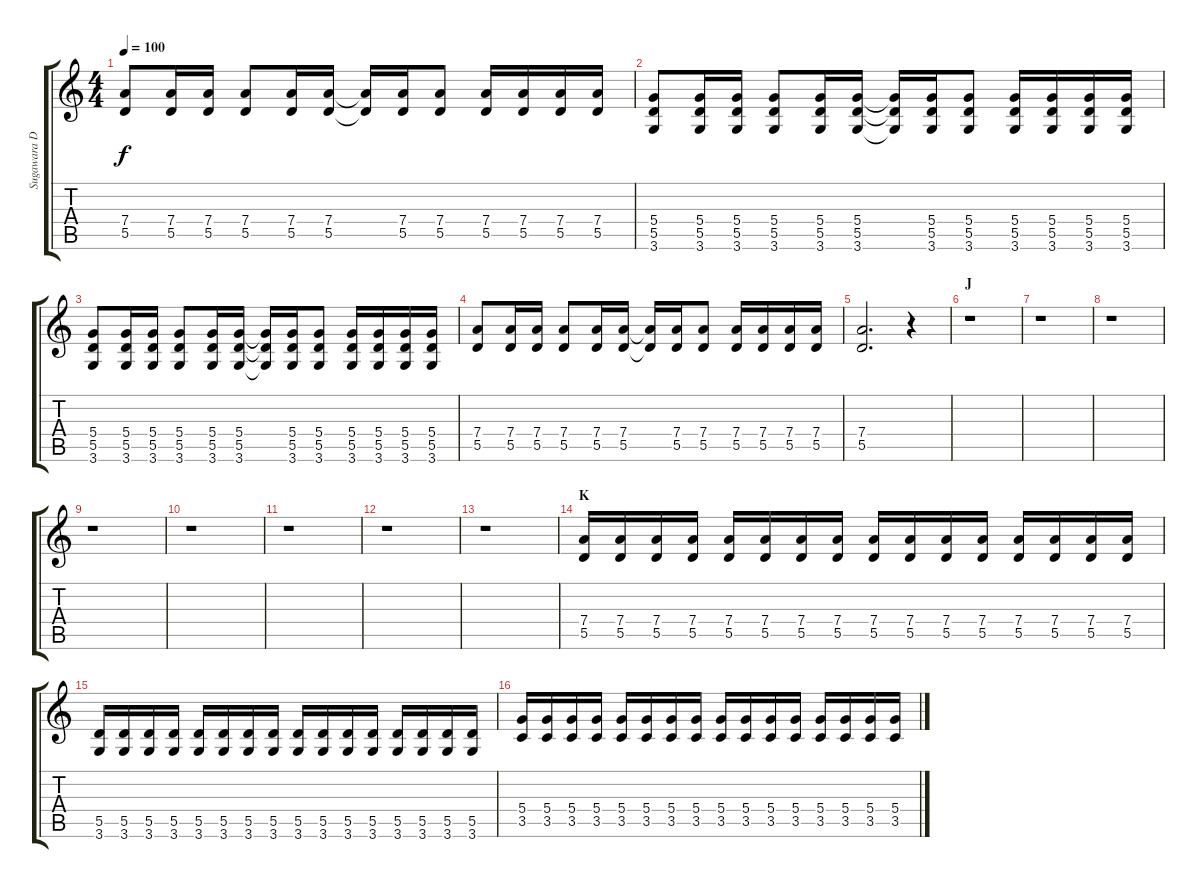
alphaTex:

\track ("Sugawara Distortion" "Sugawara D") {instrument overdrivenguitar}
\staff {score tabs}
\tuning (E4 B3 G3 D3 A2 E2) {hide}
\ts (4 4)
\tempo 100
\clef g2
\ks c
(7.4 5.5).8{dy f} (7.4 5.5).16 (7.4 5.5).16 (7.4 5.5).8 (7.4 5.5).16 (7.4 5.5).16 (7.4{t} 5.5{t}).16 (7.4 5.5).16 (7.4 5.5).8 (7.4 5.5).16 (7.4 5.5).16 (7.4 5.5).16 (7.4 5.5).16 |
(5.4 5.5 3.6).8 (5.4 5.5 3.6).16 (5.4 5.5 3.6).16 (5.4 5.5 3.6).8 (5.4 5.5 3.6).16 (5.4 5.5 3.6).16 (5.4{t} 5.5{t} 3.6{t}).16 (5.4 5.5 3.6).16 (5.4 5.5 3.6).8 (5.4 5.5 3.6).16 (5.4 5.5 3.6).16 (5.4 5.5 3.6).16 (5.4 5.5 3.6).16 |
(5.4 5.5 3.6).8 (5.4 5.5 3.6).16 (5.4 5.5 3.6).16 (5.4 5.5 3.6).8 (5.4 5.5 3.6).16 (5.4 5.5 3.6).16 (5.4{t} 5.5{t} 3.6{t}).16 (5.4 5.5 3.6).16 (5.4 5.5 3.6).8 (5.4 5.5 3.6).16 (5.4 5.5 3.6).16 (5.4 5.5 3.6).16 (5.4 5.5 3.6).16 |
(7.4 5.5).8 (7.4 5.5).16 (7.4 5.5).16 (7.4 5.5).8 (7.4 5.5).16 (7.4 5.5).16 (7.4{t} 5.5{t}).16 (7.4 5.5).16 (7.4 5.5).8 (7.4 5.5).16 (7.4 5.5).16 (7.4 5.5).16 (7.4 5.5).16 |
(7.4 5.5).2{d} r.4 |
\section ("" "J")
r.1 |
r.1 |
r.1 |
r.1 |
r.1 |
r.1 |
r.1 |
r.1 |
\section ("" "K")
(7.4 5.5).16 (7.4 5.5).16 (7.4 5.5).16 (7.4 5.5).16 (7.4 5.5).16 (7.4 5.5).16 (7.4 5.5).16 (7.4 5.5).16 (7.4 5.5).16 (7.4 5.5).16 (7.4 5.5).16 (7.4 5.5).16 (7.4 5.5).16 (7.4 5.5).16 (7.4 5.5).16 (7.4 5.5).16 |
(5.5 3.6).16 (5.5 3.6).16 (5.5 3.6).16 (5.5 3.6).16 (5.5 3.6).16 (5.5 3.6).16 (5.5 3.6).16 (5.5 3.6).16 (5.5 3.6).16 (5.5 3.6).16 (5.5 3.6).16 (5.5 3.6).16 (5.5 3.6).16 (5.5 3.6).16 (5.5 3.6).16 (5.5 3.6).16 |
(5.4 3.5).16 (5.4 3.5).16 (5.4 3.5).16 (5.4 3.5).16 (5.4 3.5).16 (5.4 3.5).16 (5.4 3.5).16 (5.4 3.5).16 (5.4 3.5).16 (5.4 3.5).16 (5.4 3.5).16 (5.4 3.5).16 (5.4 3.5).16 (5.4 3.5).16 (5.4 3.5).16 (5.4 3.5).16
